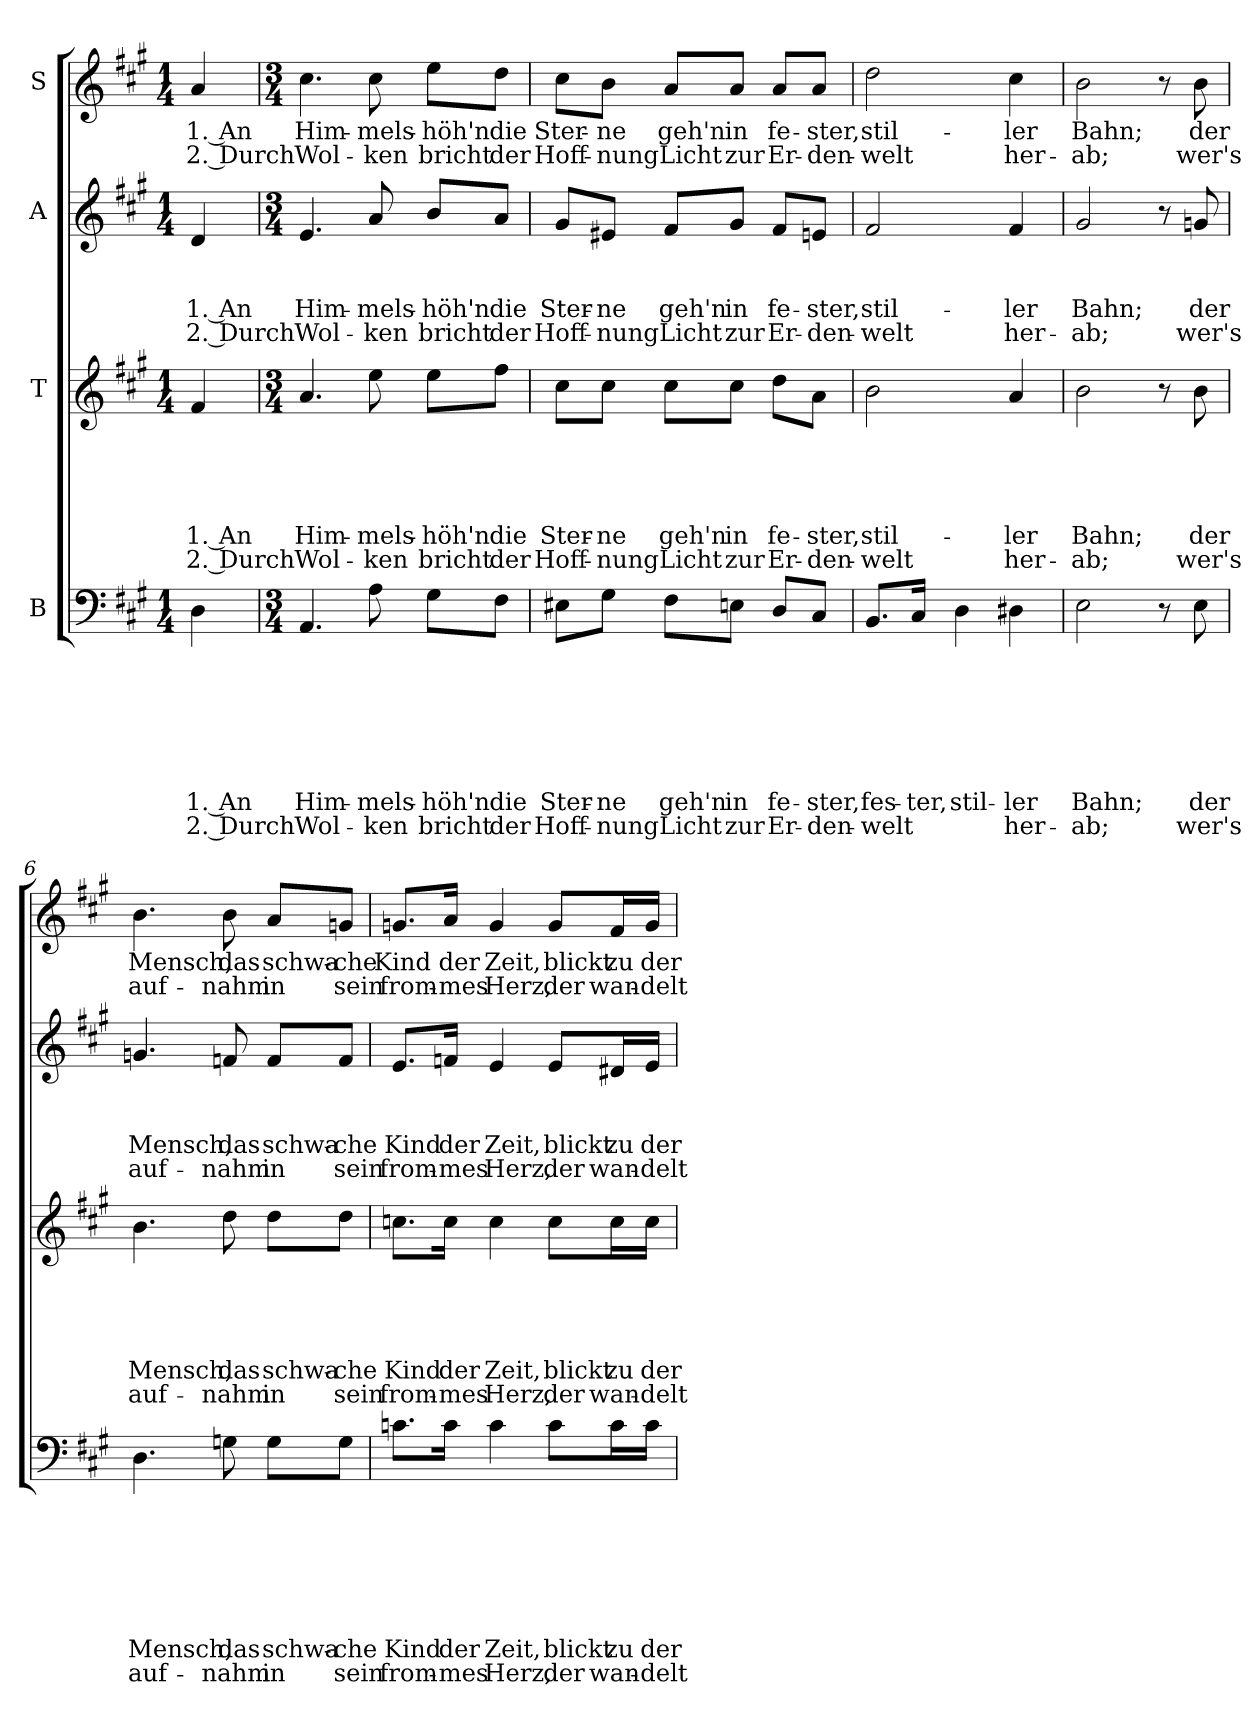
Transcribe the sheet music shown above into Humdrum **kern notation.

**kern	**text	**text	**text	**text	**text	**text	**text	**text	**kern	**text	**text	**text	**text	**text	**text	**kern	**text	**text	**text	**text	**kern	**text	**text
*part4	*part4	*part4	*part4	*part4	*part4	*part4	*part4	*part4	*part3	*part3	*part3	*part3	*part3	*part3	*part3	*part2	*part2	*part2	*part2	*part2	*part1	*part1	*part1
*staff4	*staff4	*staff4	*staff4	*staff4	*staff4	*staff4	*staff4	*staff4	*staff3	*staff3	*staff3	*staff3	*staff3	*staff3	*staff3	*staff2	*staff2	*staff2	*staff2	*staff2	*staff1	*staff1	*staff1
*I"B	*	*	*	*	*	*	*	*	*I"T	*	*	*	*	*	*	*I"A	*	*	*	*	*I"S	*	*
*clefF4	*	*	*	*	*	*	*	*	*clefG2	*	*	*	*	*	*	*clefG2	*	*	*	*	*clefG2	*	*
*	*	*	*	*	*	*	*	*	*ITrd7c12	*	*	*	*	*	*	*	*	*	*	*	*	*	*
*k[f#c#g#]	*	*	*	*	*	*	*	*	*k[f#c#g#]	*	*	*	*	*	*	*k[f#c#g#]	*	*	*	*	*k[f#c#g#]	*	*
*A:	*	*	*	*	*	*	*	*	*A:	*	*	*	*	*	*	*A:	*	*	*	*	*A:	*	*
*M1/4	*	*	*	*	*	*	*	*	*M1/4	*	*	*	*	*	*	*M1/4	*	*	*	*	*M1/4	*	*
=1	=1	=1	=1	=1	=1	=1	=1	=1	=1	=1	=1	=1	=1	=1	=1	=1	=1	=1	=1	=1	=1	=1	=1
!	!	!	!	!	!	!	!LO:LY:b	!LO:LY:b	!	!	!	!	!	!LO:LY:b	!LO:LY:b	!	!	!	!LO:LY:b	!LO:LY:b	!	!LO:LY:b	!LO:LY:b
4D\	.	.	.	.	.	.	1. An	2. Durch	4F#/	.	.	.	.	1. An	2. Durch	4d/	.	.	1. An	2. Durch	4a/	1. An	2. Durch
=2	=2	=2	=2	=2	=2	=2	=2	=2	=2	=2	=2	=2	=2	=2	=2	=2	=2	=2	=2	=2	=2	=2	=2
*M3/4	*	*	*	*	*	*	*	*	*M3/4	*	*	*	*	*	*	*M3/4	*	*	*	*	*M3/4	*	*
!	!	!	!	!	!	!	!LO:LY:b	!LO:LY:b	!	!	!	!	!	!LO:LY:b	!LO:LY:b	!	!	!	!LO:LY:b	!LO:LY:b	!	!LO:LY:b	!LO:LY:b
4.AA/	.	.	.	.	.	.	Him-	Wol-	4.A/	.	.	.	.	Him-	Wol-	4.e/	.	.	Him-	Wol-	4.cc#\	Him-	Wol-
!	!	!	!	!	!	!	!LO:LY:b	!LO:LY:b	!	!	!	!	!	!LO:LY:b	!LO:LY:b	!	!	!	!LO:LY:b	!LO:LY:b	!	!LO:LY:b	!LO:LY:b
8A\	.	.	.	.	.	.	-mels-	-ken	8e\	.	.	.	.	-mels-	-ken	8a/	.	.	-mels-	-ken	8cc#\	-mels-	-ken
!	!	!	!	!	!	!	!LO:LY:b	!LO:LY:b	!	!	!	!	!	!LO:LY:b	!LO:LY:b	!	!	!	!LO:LY:b	!LO:LY:b	!	!LO:LY:b	!LO:LY:b
8G#\L	.	.	.	.	.	.	-höh'n	bricht	8e\L	.	.	.	.	-höh'n	bricht	8b/L	.	.	-höh'n	bricht	8ee\L	-höh'n	bricht
!	!	!	!	!	!	!	!LO:LY:b	!LO:LY:b	!	!	!	!	!	!LO:LY:b	!LO:LY:b	!	!	!	!LO:LY:b	!LO:LY:b	!	!LO:LY:b	!LO:LY:b
8F#\J	.	.	.	.	.	.	die	der	8f#\J	.	.	.	.	die	der	8a/J	.	.	die	der	8dd\J	die	der
=3	=3	=3	=3	=3	=3	=3	=3	=3	=3	=3	=3	=3	=3	=3	=3	=3	=3	=3	=3	=3	=3	=3	=3
!	!	!	!	!	!	!	!LO:LY:b	!LO:LY:b	!	!	!	!	!	!LO:LY:b	!LO:LY:b	!	!	!	!LO:LY:b	!LO:LY:b	!	!LO:LY:b	!LO:LY:b
8E#X\L	.	.	.	.	.	.	Ster-	Hoff-	8c#\L	.	.	.	.	Ster-	Hoff-	8g#/L	.	.	Ster-	Hoff-	8cc#\L	Ster-	Hoff-
!	!	!	!	!	!	!	!LO:LY:b	!LO:LY:b	!	!	!	!	!	!LO:LY:b	!LO:LY:b	!	!	!	!LO:LY:b	!LO:LY:b	!	!LO:LY:b	!LO:LY:b
8G#\J	.	.	.	.	.	.	-ne	-nung	8c#\J	.	.	.	.	-ne	-nung	8e#X/J	.	.	-ne	-nung	8b\J	-ne	-nung
!	!	!	!	!	!	!	!LO:LY:b	!LO:LY:b	!	!	!	!	!	!LO:LY:b	!LO:LY:b	!	!	!	!LO:LY:b	!LO:LY:b	!	!LO:LY:b	!LO:LY:b
8F#\L	.	.	.	.	.	.	geh'n	Licht	8c#\L	.	.	.	.	geh'n	Licht	8f#/L	.	.	geh'n	Licht	8a/L	geh'n	Licht
!	!	!	!	!	!	!	!LO:LY:b	!LO:LY:b	!	!	!	!	!	!LO:LY:b	!LO:LY:b	!	!	!	!LO:LY:b	!LO:LY:b	!	!LO:LY:b	!LO:LY:b
8En\J	.	.	.	.	.	.	in	zur	8c#\J	.	.	.	.	in	zur	8g#/J	.	.	in	zur	8a/J	in	zur
!	!	!	!	!	!	!	!LO:LY:b	!LO:LY:b	!	!	!	!	!	!LO:LY:b	!LO:LY:b	!	!	!	!LO:LY:b	!LO:LY:b	!	!LO:LY:b	!LO:LY:b
8D/L	.	.	.	.	.	.	fe-	Er-	8d\L	.	.	.	.	fe-	Er-	8f#/L	.	.	fe-	Er-	8a/L	fe-	Er-
!	!	!	!	!	!	!	!LO:LY:b	!LO:LY:b	!	!	!	!	!	!LO:LY:b	!LO:LY:b	!	!	!	!LO:LY:b	!LO:LY:b	!	!LO:LY:b	!LO:LY:b
8C#/J	.	.	.	.	.	.	-ster,	-den-	8A\J	.	.	.	.	-ster,	-den-	8en/J	.	.	-ster,	-den-	8a/J	-ster,	-den-
=4	=4	=4	=4	=4	=4	=4	=4	=4	=4	=4	=4	=4	=4	=4	=4	=4	=4	=4	=4	=4	=4	=4	=4
!	!	!	!	!	!	!	!LO:LY:b	!LO:LY:b	!	!	!	!	!	!LO:LY:b	!LO:LY:b	!	!	!	!LO:LY:b	!LO:LY:b	!	!LO:LY:b	!LO:LY:b
8.BB/L	.	.	.	.	.	.	fes-	-welt	2B\	.	.	.	.	stil-	-welt	2f#/	.	.	stil-	-welt	2dd\	stil-	-welt
!	!	!	!	!	!	!	!LO:LY:b	!	!	!	!	!	!	!	!	!	!	!	!	!	!	!	!
16C#/Jk	.	.	.	.	.	.	-ter,	.	.	.	.	.	.	.	.	.	.	.	.	.	.	.	.
!	!	!	!	!	!	!	!LO:LY:b	!	!	!	!	!	!	!	!	!	!	!	!	!	!	!	!
4D\	.	.	.	.	.	.	stil-	.	.	.	.	.	.	.	.	.	.	.	.	.	.	.	.
!	!	!	!	!	!	!	!LO:LY:b	!LO:LY:b	!	!	!	!	!	!LO:LY:b	!LO:LY:b	!	!	!	!LO:LY:b	!LO:LY:b	!	!LO:LY:b	!LO:LY:b
4D#X\	.	.	.	.	.	.	-ler	her-	4A/	.	.	.	.	-ler	her-	4f#/	.	.	-ler	her-	4cc#\	-ler	her-
!!LO:LB:g=z
=5	=5	=5	=5	=5	=5	=5	=5	=5	=5	=5	=5	=5	=5	=5	=5	=5	=5	=5	=5	=5	=5	=5	=5
!	!	!	!	!	!	!	!LO:LY:b	!LO:LY:b	!	!	!	!	!	!LO:LY:b	!LO:LY:b	!	!	!	!LO:LY:b	!LO:LY:b	!	!LO:LY:b	!LO:LY:b
2E\	.	.	.	.	.	.	Bahn;	-ab;	2B\	.	.	.	.	Bahn;	-ab;	2g#/	.	.	Bahn;	-ab;	2b\	Bahn;	-ab;
8r	.	.	.	.	.	.	.	.	8r	.	.	.	.	.	.	8r	.	.	.	.	8r	.	.
!	!	!	!	!	!	!	!LO:LY:b	!LO:LY:b	!	!	!	!	!	!LO:LY:b	!LO:LY:b	!	!	!	!LO:LY:b	!LO:LY:b	!	!LO:LY:b	!LO:LY:b
8E\	.	.	.	.	.	.	der	wer's	8B\	.	.	.	.	der	wer's	8gn/	.	.	der	wer's	8b\	der	wer's
=6	=6	=6	=6	=6	=6	=6	=6	=6	=6	=6	=6	=6	=6	=6	=6	=6	=6	=6	=6	=6	=6	=6	=6
!	!	!	!	!	!	!	!LO:LY:b	!LO:LY:b	!	!	!	!	!	!LO:LY:b	!LO:LY:b	!	!	!	!LO:LY:b	!LO:LY:b	!	!LO:LY:b	!LO:LY:b
4.D\	.	.	.	.	.	.	Mensch,	auf-	4.B\	.	.	.	.	Mensch,	auf-	4.gn/	.	.	Mensch,	auf-	4.b\	Mensch,	auf-
!	!	!	!	!	!	!	!LO:LY:b	!LO:LY:b	!	!	!	!	!	!LO:LY:b	!LO:LY:b	!	!	!	!LO:LY:b	!LO:LY:b	!	!LO:LY:b	!LO:LY:b
8Gn\	.	.	.	.	.	.	das	-nahm	8d\	.	.	.	.	das	-nahm	8fn/	.	.	das	-nahm	8b\	das	-nahm
!	!	!	!	!	!	!	!LO:LY:b	!LO:LY:b	!	!	!	!	!	!LO:LY:b	!LO:LY:b	!	!	!	!LO:LY:b	!LO:LY:b	!	!LO:LY:b	!LO:LY:b
8G\L	.	.	.	.	.	.	schwa-	in	8d\L	.	.	.	.	schwa-	in	8f/L	.	.	schwa-	in	8a/L	schwa-	in
!	!	!	!	!	!	!	!LO:LY:b	!LO:LY:b	!	!	!	!	!	!LO:LY:b	!LO:LY:b	!	!	!	!LO:LY:b	!LO:LY:b	!	!LO:LY:b	!LO:LY:b
8G\J	.	.	.	.	.	.	-che	sein	8d\J	.	.	.	.	-che	sein	8f/J	.	.	-che	sein	8gn/J	-che	sein
=7	=7	=7	=7	=7	=7	=7	=7	=7	=7	=7	=7	=7	=7	=7	=7	=7	=7	=7	=7	=7	=7	=7	=7
!	!	!	!	!	!	!	!LO:LY:b	!LO:LY:b	!	!	!	!	!	!LO:LY:b	!LO:LY:b	!	!	!	!LO:LY:b	!LO:LY:b	!	!LO:LY:b	!LO:LY:b
8.cn\L	.	.	.	.	.	.	Kind	from-	8.cn\L	.	.	.	.	Kind	from-	8.e/L	.	.	Kind	from-	8.gn/L	Kind	from-
!	!	!	!	!	!	!	!LO:LY:b	!LO:LY:b	!	!	!	!	!	!LO:LY:b	!LO:LY:b	!	!	!	!LO:LY:b	!LO:LY:b	!	!LO:LY:b	!LO:LY:b
16c\Jk	.	.	.	.	.	.	der	-mes	16c\Jk	.	.	.	.	der	-mes	16fn/Jk	.	.	der	-mes	16a/Jk	der	-mes
!	!	!	!	!	!	!	!LO:LY:b	!LO:LY:b	!	!	!	!	!	!LO:LY:b	!LO:LY:b	!	!	!	!LO:LY:b	!LO:LY:b	!	!LO:LY:b	!LO:LY:b
4c\	.	.	.	.	.	.	Zeit,	Herz,	4c\	.	.	.	.	Zeit,	Herz,	4e/	.	.	Zeit,	Herz,	4g/	Zeit,	Herz,
!	!	!	!	!	!	!	!LO:LY:b	!LO:LY:b	!	!	!	!	!	!LO:LY:b	!LO:LY:b	!	!	!	!LO:LY:b	!LO:LY:b	!	!LO:LY:b	!LO:LY:b
8c\L	.	.	.	.	.	.	blickt	der	8c\L	.	.	.	.	blickt	der	8e/L	.	.	blickt	der	8g/L	blickt	der
!	!	!	!	!	!	!	!LO:LY:b	!LO:LY:b	!	!	!	!	!	!LO:LY:b	!LO:LY:b	!	!	!	!LO:LY:b	!LO:LY:b	!	!LO:LY:b	!LO:LY:b
16c\L	.	.	.	.	.	.	zu	wan-	16c\L	.	.	.	.	zu	wan-	16d#X/L	.	.	zu	wan-	16f#/L	zu	wan-
!	!	!	!	!	!	!	!LO:LY:b	!LO:LY:b	!	!	!	!	!	!LO:LY:b	!LO:LY:b	!	!	!	!LO:LY:b	!LO:LY:b	!	!LO:LY:b	!LO:LY:b
16c\JJ	.	.	.	.	.	.	der	-delt	16c\JJ	.	.	.	.	der	-delt	16e/JJ	.	.	der	-delt	16g/JJ	der	-delt
=	=	=	=	=	=	=	=	=	=	=	=	=	=	=	=	=	=	=	=	=	=	=	=
*-	*-	*-	*-	*-	*-	*-	*-	*-	*-	*-	*-	*-	*-	*-	*-	*-	*-	*-	*-	*-	*-	*-	*-
